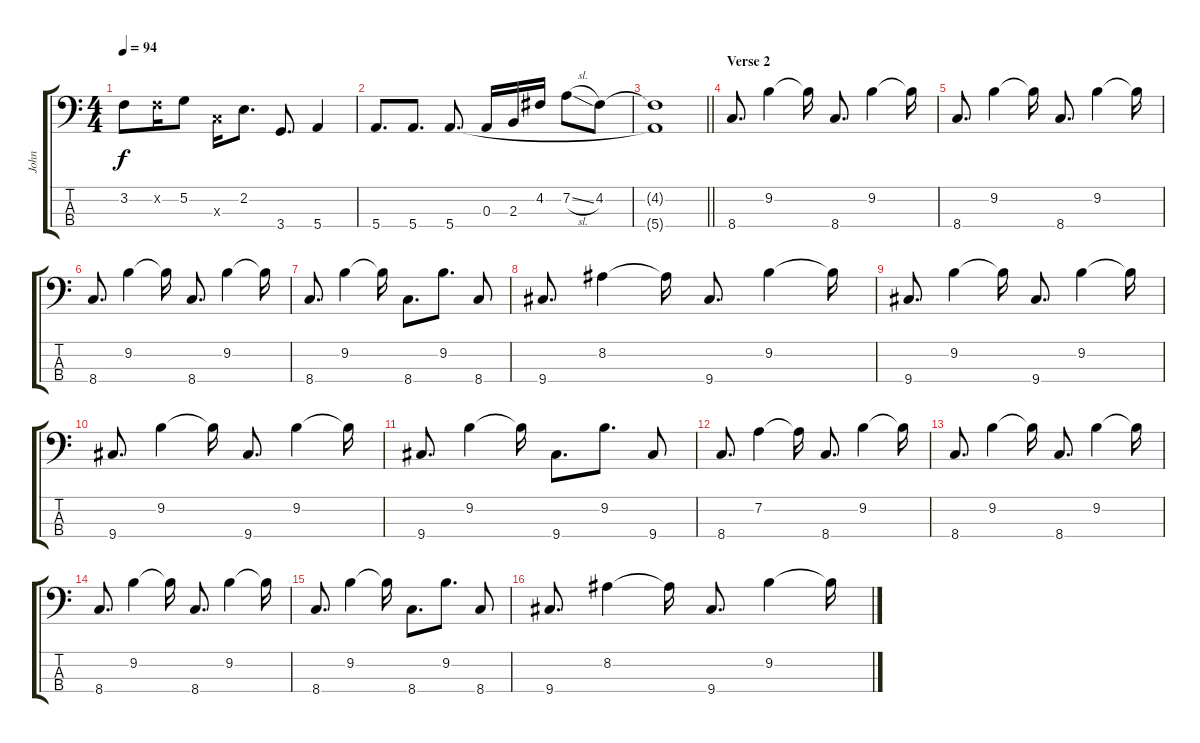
\track ("John" "John") {instrument electricbassfinger}
\staff {score tabs}
\tuning (G2 D2 A1 E1) {hide}
\ts (4 4)
\tempo 94
\clef f4
\ks c
3.2.8{dy f} 3.2{x}.16 5.2.8 3.3{x}.16 2.2.8{d} 3.4.8{d} 5.4.4 |
5.4.8{d} 5.4.8{d} 5.4.8{d} 0.3.16 2.3.16 4.2.16 7.2{sl}.8 4.2.8 |
\barLineRight lightlight
(4.2{t} 5.4{t}).1 |
\section ("" "Verse 2")
8.4.8{d} 9.2.4 9.2{t}.16 8.4.8{d} 9.2.4 9.2{t}.16 |
8.4.8{d} 9.2.4 9.2{t}.16 8.4.8{d} 9.2.4 9.2{t}.16 |
8.4.8{d} 9.2.4 9.2{t}.16 8.4.8{d} 9.2.4 9.2{t}.16 |
8.4.8{d} 9.2.4 9.2{t}.16 8.4.8{d} 9.2.8{d} 8.4.8 |
9.4.8{d} 8.2.4 8.2{t}.16 9.4.8{d} 9.2.4 9.2{t}.16 |
9.4.8{d} 9.2.4 9.2{t}.16 9.4.8{d} 9.2.4 9.2{t}.16 |
9.4.8{d} 9.2.4 9.2{t}.16 9.4.8{d} 9.2.4 9.2{t}.16 |
9.4.8{d} 9.2.4 9.2{t}.16 9.4.8{d} 9.2.8{d} 9.4.8 |
8.4.8{d} 7.2.4 7.2{t}.16 8.4.8{d} 9.2.4 9.2{t}.16 |
8.4.8{d} 9.2.4 9.2{t}.16 8.4.8{d} 9.2.4 9.2{t}.16 |
8.4.8{d} 9.2.4 9.2{t}.16 8.4.8{d} 9.2.4 9.2{t}.16 |
8.4.8{d} 9.2.4 9.2{t}.16 8.4.8{d} 9.2.8{d} 8.4.8 |
9.4.8{d} 8.2.4 8.2{t}.16 9.4.8{d} 9.2.4 9.2{t}.16
